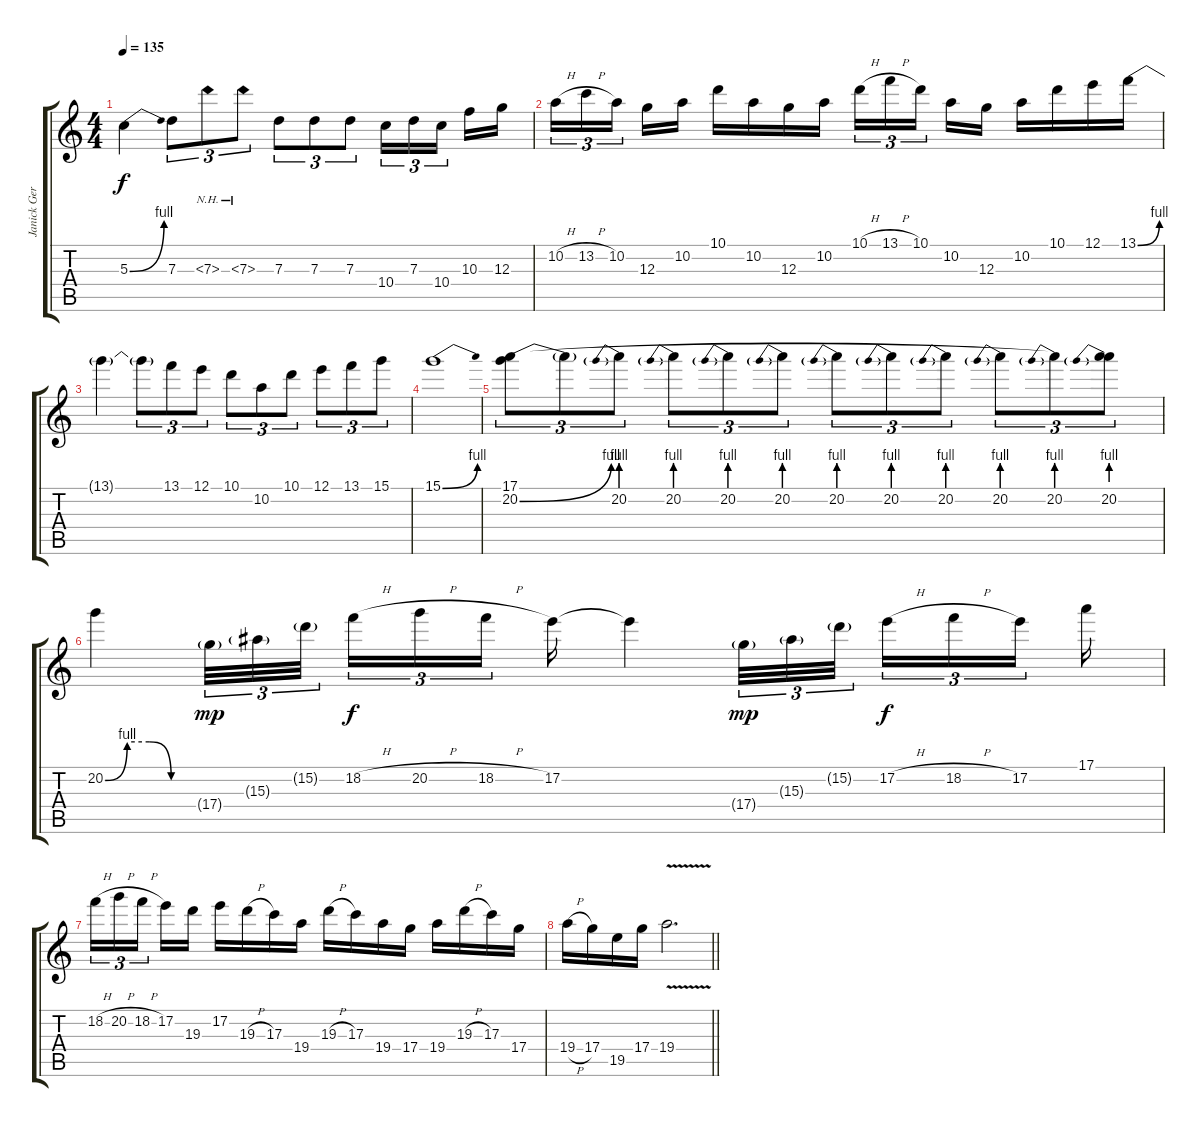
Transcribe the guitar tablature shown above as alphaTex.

\track ("Janick Gers" "Janick Ger") {instrument distortionguitar}
\staff {score tabs}
\tuning (E4 B3 G3 D3 A2 E2) {hide}
\ts (4 4)
\tempo 135
\clef g2
\ks c
5.3{be (bend 0 0 60 4)}.4{dy f} 7.3.8{tu (3 2)} 7.3{nh}.8{tu (3 2)} 7.3{nh}.8{tu (3 2)} 7.3.8{tu (3 2)} 7.3.8{tu (3 2)} 7.3.8{tu (3 2)} 10.4.16{tu (3 2)} 7.3.16{tu (3 2)} 10.4.16{tu (3 2) beam splitsecondary} 10.3.16 12.3.16 |
10.2{h}.16{tu (3 2)} 13.2{h}.16{tu (3 2)} 10.2.16{tu (3 2) beam splitsecondary} 12.3.16 10.2.16 10.1.16 10.2.16 12.3.16 10.2.16 10.1{h}.16{tu (3 2)} 13.1{h}.16{tu (3 2)} 10.1.16{tu (3 2) beam splitsecondary} 10.2.16 12.3.16 10.2.16 10.1.16 12.1.16 13.1{be (bend 0 0 60 4)}.16 |
13.1{t}.4 13.1{t}.8{tu (3 2)} 13.1.8{tu (3 2)} 12.1.8{tu (3 2)} 10.1.8{tu (3 2)} 10.2.8{tu (3 2)} 10.1.8{tu (3 2)} 12.1.8{tu (3 2)} 13.1.8{tu (3 2)} 15.1.8{tu (3 2)} |
15.1{be (bend 0 0 60 4)}.1 |
(17.1 20.2{be (bend 0 0 60 4)}).8{tu (3 2)} 20.2{t}.8{tu (3 2)} 20.2{be (prebend 0 4 60 4)}.8{tu (3 2)} 20.2{be (prebend 0 4 60 4)}.8{tu (3 2)} 20.2{be (prebend 0 4 60 4)}.8{tu (3 2)} 20.2{be (prebend 0 4 60 4)}.8{tu (3 2)} 20.2{be (prebend 0 4 60 4)}.8{tu (3 2)} 20.2{be (prebend 0 4 60 4)}.8{tu (3 2)} 20.2{be (prebend 0 4 60 4)}.8{tu (3 2)} 20.2{be (prebend 0 4 60 4)}.8{tu (3 2)} 20.2{be (prebend 0 4 60 4)}.8{tu (3 2)} (17.1{t} 20.2{be (prebend 0 4 60 4)}).8{tu (3 2)} |
20.2{be (custom 0 0 15 4 30 4 45 0 60 0)}.4 17.4{g}.32{tu (3 2) dy mp} 15.3{g}.32{tu (3 2)} 15.2{g}.32{tu (3 2) beam splitsecondary} 18.2{h}.16{tu (3 2) dy f} 20.2{h}.16{tu (3 2)} 18.2{h}.16{tu (3 2) beam splitsecondary} 17.2.16 17.2{t}.4 17.4{g}.32{tu (3 2) dy mp} 15.3{g}.32{tu (3 2)} 15.2{g}.32{tu (3 2) beam splitsecondary} 17.2{h}.16{tu (3 2) dy f} 18.2{h}.16{tu (3 2)} 17.2.16{tu (3 2) beam splitsecondary} 17.1.16 |
18.2{h}.16{tu (3 2)} 20.2{h}.16{tu (3 2)} 18.2{h}.16{tu (3 2) beam splitsecondary} 17.2.16 19.3.16 17.2.16 19.3{h}.16 17.3.16 19.4.16 19.3{h}.16 17.3.16 19.4.16 17.4.16 19.4.16 19.3{h}.16 17.3.16 17.4.16 |
\barLineRight lightlight
19.4{h}.16 17.4.16 19.5.16 17.4.16 19.4{v}.2{d}
